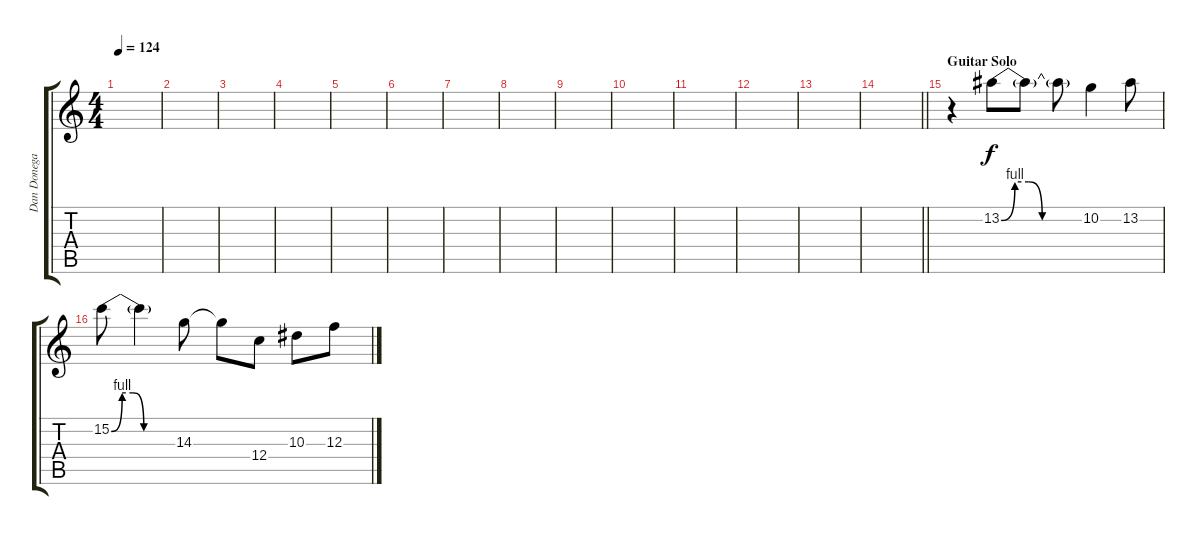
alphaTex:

\track ("Dan Donegan" "Dan Donega") {instrument distortionguitar}
\staff {score tabs}
\tuning (D4 A3 F3 C3 G2 C2) {hide}
\ts (4 4)
\tempo 124
\clef g2
\ks c
|
|
|
|
|
|
|
|
|
|
|
|
|
\barLineRight lightlight
|
\section ("" "Guitar Solo")
r.4{volume 16 instrument distortionguitar} 13.2{be (custom 0 0 10 4 20 4 30 0 60 0)}.8 13.2{t}.8 13.2{t}.8 10.2.4 13.2.8 |
15.2{be (custom 0 0 10 4 20 4 30 0 60 0)}.8 15.2{t}.4 14.3.8 14.3{t}.8 12.4.8 10.3.8 12.3.8
